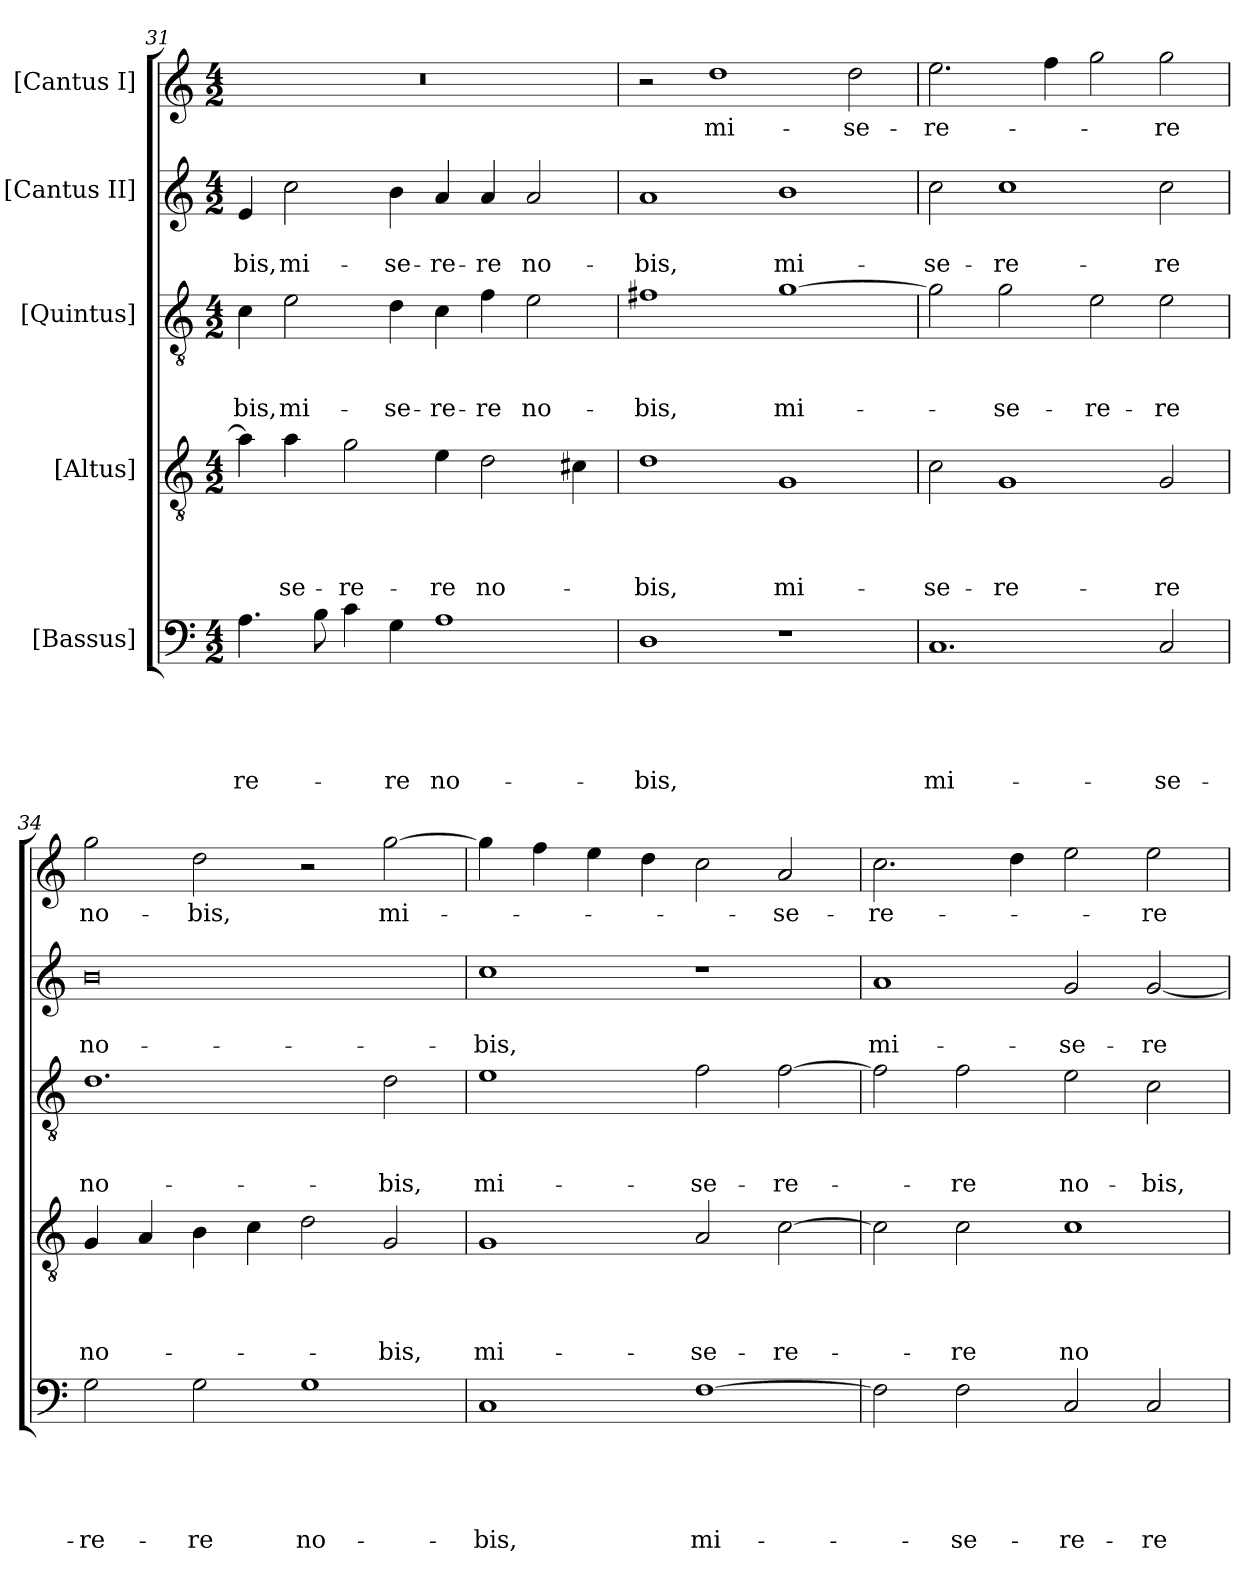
**kern	**text	**text	**text	**text	**text	**kern	**text	**text	**text	**text	**kern	**text	**text	**text	**kern	**text	**text	**kern	**text
*part5	*part5	*part5	*part5	*part5	*part5	*part4	*part4	*part4	*part4	*part4	*part3	*part3	*part3	*part3	*part2	*part2	*part2	*part1	*part1
*staff5	*staff5	*staff5	*staff5	*staff5	*staff5	*staff4	*staff4	*staff4	*staff4	*staff4	*staff3	*staff3	*staff3	*staff3	*staff2	*staff2	*staff2	*staff1	*staff1
*I"[Bassus]	*	*	*	*	*	*I"[Altus]	*	*	*	*	*I"[Quintus]	*	*	*	*I"[Cantus II]	*	*	*I"[Cantus I]	*
*clefF4	*	*	*	*	*	*clefGv2	*	*	*	*	*clefGv2	*	*	*	*clefG2	*	*	*clefG2	*
*k[]	*	*	*	*	*	*k[]	*	*	*	*	*k[]	*	*	*	*k[]	*	*	*k[]	*
*M4/2	*	*	*	*	*	*M4/2	*	*	*	*	*M4/2	*	*	*	*M4/2	*	*	*M4/2	*
=31	=31	=31	=31	=31	=31	=31	=31	=31	=31	=31	=31	=31	=31	=31	=31	=31	=31	=31	=31
4.A\	.	.	.	.	-re-	4a\]	.	.	.	.	4c\	.	.	-bis,	4e/	.	-bis,	0r	.
.	.	.	.	.	.	4a\	.	.	.	-se-	2e\	.	.	mi-	2cc\	.	mi-	.	.
8B\	.	.	.	.	.	.	.	.	.	.	.	.	.	.	.	.	.	.	.
4c\	.	.	.	.	.	2g\	.	.	.	-re-	.	.	.	.	.	.	.	.	.
4G\	.	.	.	.	-re	.	.	.	.	.	4d\	.	.	-se-	4b\	.	-se-	.	.
1A\	.	.	.	.	no-	4e\	.	.	.	-re	4c\	.	.	-re-	4a/	.	-re-	.	.
.	.	.	.	.	.	2d\	.	.	.	no-	4f\	.	.	-re	4a/	.	-re	.	.
.	.	.	.	.	.	.	.	.	.	.	2e\	.	.	no-	2a/	.	no-	.	.
.	.	.	.	.	.	4c#X\	.	.	.	.	.	.	.	.	.	.	.	.	.
=32	=32	=32	=32	=32	=32	=32	=32	=32	=32	=32	=32	=32	=32	=32	=32	=32	=32	=32	=32
1D\	.	.	.	.	-bis,	1d\	.	.	.	-bis,	1f#X\	.	.	-bis,	1a/	.	-bis,	2r	.
.	.	.	.	.	.	.	.	.	.	.	.	.	.	.	.	.	.	1dd\	mi-
1r	.	.	.	.	.	1G/	.	.	.	mi-	[1g\	.	.	mi-	1b\	.	mi-	.	.
.	.	.	.	.	.	.	.	.	.	.	.	.	.	.	.	.	.	2dd\	-se-
=33	=33	=33	=33	=33	=33	=33	=33	=33	=33	=33	=33	=33	=33	=33	=33	=33	=33	=33	=33
1.C/	.	.	.	.	mi-	2c\	.	.	.	-se-	2g\]	.	.	.	2cc\	.	-se-	2.ee\	-re-
.	.	.	.	.	.	1G/	.	.	.	-re-	2g\	.	.	-se-	1cc\	.	-re-	.	.
.	.	.	.	.	.	.	.	.	.	.	.	.	.	.	.	.	.	4ff\	.
.	.	.	.	.	.	.	.	.	.	.	2e\	.	.	-re-	.	.	.	2gg\	.
2C/	.	.	.	.	-se-	2G/	.	.	.	-re	2e\	.	.	-re	2cc\	.	-re	2gg\	-re
=34	=34	=34	=34	=34	=34	=34	=34	=34	=34	=34	=34	=34	=34	=34	=34	=34	=34	=34	=34
2G\	.	.	.	.	-re-	4G/	.	.	.	no-	1.d\	.	.	no-	0b\	.	no-	2gg\	no-
.	.	.	.	.	.	4A/	.	.	.	.	.	.	.	.	.	.	.	.	.
2G\	.	.	.	.	-re	4B\	.	.	.	.	.	.	.	.	.	.	.	2dd\	-bis,
.	.	.	.	.	.	4c\	.	.	.	.	.	.	.	.	.	.	.	.	.
1G\	.	.	.	.	no-	2d\	.	.	.	.	.	.	.	.	.	.	.	2r	.
.	.	.	.	.	.	2G/	.	.	.	-bis,	2d\	.	.	-bis,	.	.	.	[2gg\	mi-
=35	=35	=35	=35	=35	=35	=35	=35	=35	=35	=35	=35	=35	=35	=35	=35	=35	=35	=35	=35
1C/	.	.	.	.	-bis,	1G/	.	.	.	mi-	1e\	.	.	mi-	1cc\	.	-bis,	4gg\]	.
.	.	.	.	.	.	.	.	.	.	.	.	.	.	.	.	.	.	4ff\	.
.	.	.	.	.	.	.	.	.	.	.	.	.	.	.	.	.	.	4ee\	.
.	.	.	.	.	.	.	.	.	.	.	.	.	.	.	.	.	.	4dd\	.
[1F\	.	.	.	.	mi-	2A/	.	.	.	-se-	2f\	.	.	-se-	1r	.	.	2cc\	.
.	.	.	.	.	.	[2c\	.	.	.	-re-	[2f\	.	.	-re-	.	.	.	2a/	-se-
=36	=36	=36	=36	=36	=36	=36	=36	=36	=36	=36	=36	=36	=36	=36	=36	=36	=36	=36	=36
2F\]	.	.	.	.	.	2c\]	.	.	.	.	2f\]	.	.	.	1a/	.	mi-	2.cc\	-re-
2F\	.	.	.	.	-se-	2c\	.	.	.	-re	2f\	.	.	-re	.	.	.	.	.
.	.	.	.	.	.	.	.	.	.	.	.	.	.	.	.	.	.	4dd\	.
2C/	.	.	.	.	-re-	1c\	.	.	.	no-	2e\	.	.	no-	2g/	.	-se-	2ee\	.
2C/	.	.	.	.	-re	.	.	.	.	.	2c\	.	.	-bis,	[2g/	.	-re-	2ee\	-re
=	=	=	=	=	=	=	=	=	=	=	=	=	=	=	=	=	=	=	=
*-	*-	*-	*-	*-	*-	*-	*-	*-	*-	*-	*-	*-	*-	*-	*-	*-	*-	*-	*-
